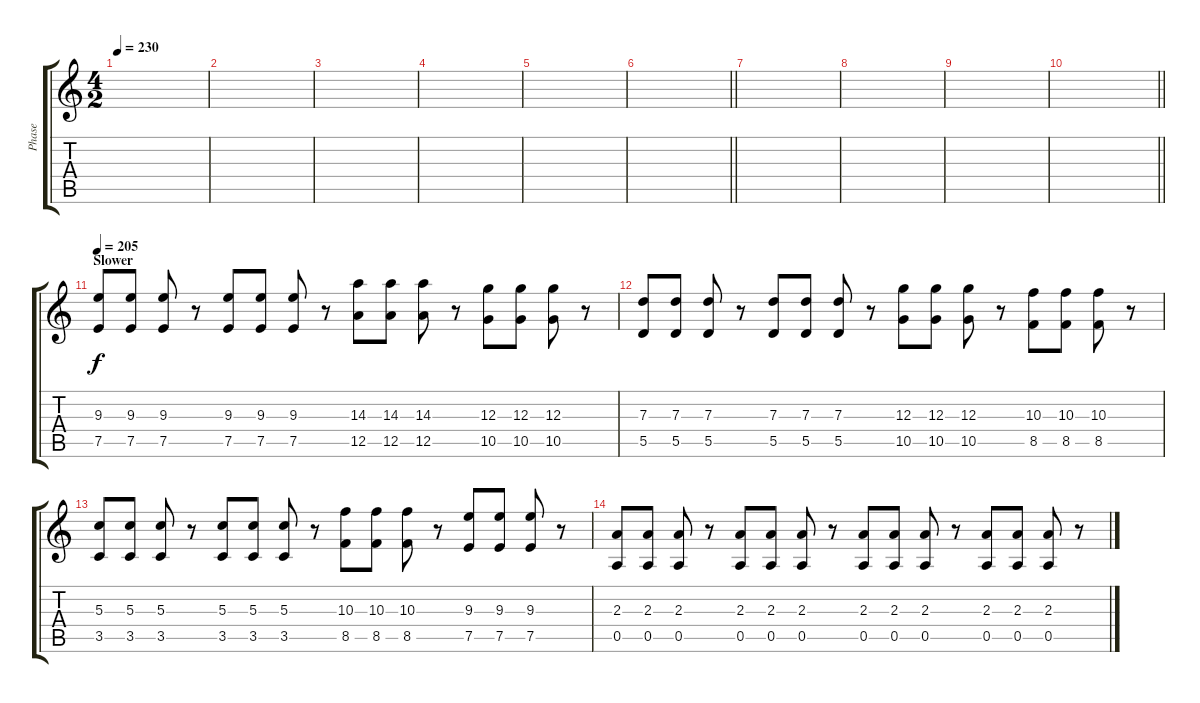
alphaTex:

\track ("Phase" "Phase") {instrument distortionguitar}
\staff {score tabs}
\tuning (E4 B3 G3 D3 A2 E2) {hide}
\ts (4 2)
\tempo 230
\clef g2
\ks c
|
|
|
|
|
\barLineRight lightlight
|
|
|
|
\barLineRight lightlight
|
\section ("" "Slower")
\tempo 205
(9.3 7.5).8 (9.3 7.5).8 (9.3 7.5).8 r.8 (9.3 7.5).8 (9.3 7.5).8 (9.3 7.5).8 r.8 (14.3 12.5).8 (14.3 12.5).8 (14.3 12.5).8 r.8 (12.3 10.5).8 (12.3 10.5).8 (12.3 10.5).8 r.8 |
(7.3 5.5).8 (7.3 5.5).8 (7.3 5.5).8 r.8 (7.3 5.5).8 (7.3 5.5).8 (7.3 5.5).8 r.8 (12.3 10.5).8 (12.3 10.5).8 (12.3 10.5).8 r.8 (10.3 8.5).8 (10.3 8.5).8 (10.3 8.5).8 r.8 |
(5.3 3.5).8 (5.3 3.5).8 (5.3 3.5).8 r.8 (5.3 3.5).8 (5.3 3.5).8 (5.3 3.5).8 r.8 (10.3 8.5).8 (10.3 8.5).8 (10.3 8.5).8 r.8 (9.3 7.5).8 (9.3 7.5).8 (9.3 7.5).8 r.8 |
(2.3 0.5).8 (2.3 0.5).8 (2.3 0.5).8 r.8 (2.3 0.5).8 (2.3 0.5).8 (2.3 0.5).8 r.8 (2.3 0.5).8 (2.3 0.5).8 (2.3 0.5).8 r.8 (2.3 0.5).8 (2.3 0.5).8 (2.3 0.5).8 r.8
